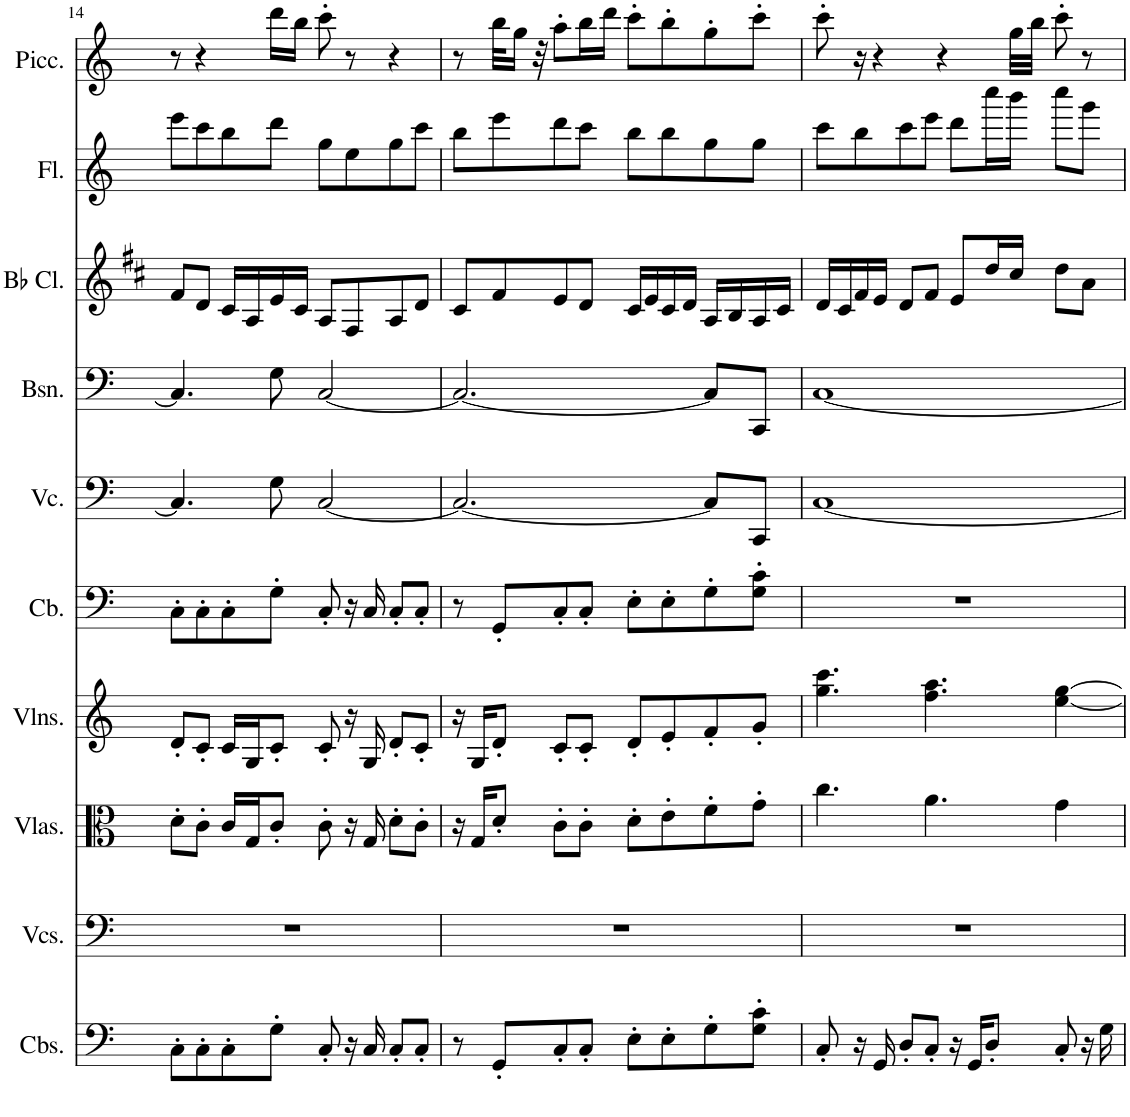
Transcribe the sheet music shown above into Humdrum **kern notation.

**kern	**kern	**kern	**kern	**kern	**kern	**kern	**kern	**kern	**kern
*part10	*part9	*part8	*part7	*part6	*part5	*part4	*part3	*part2	*part1
*staff10	*staff9	*staff8	*staff7	*staff6	*staff5	*staff4	*staff3	*staff2	*staff1
*I"Contrabasses	*I"Violoncellos	*I"Violas	*I"Violins	*I"Contrabass	*I"Violoncello	*I"Bassoon	*I"Bb Clarinet	*I"Flute	*I"Piccolo
*I'Cbs.	*I'Vcs.	*I'Vlas.	*I'Vlns.	*I'Cb.	*I'Vc.	*I'Bsn.	*I'Bb Cl.	*I'Fl.	*I'Picc.
!!LO:PB:g=z
*clefF4	*clefF4	*clefC3	*clefG2	*clefF4	*clefF4	*clefF4	*clefG2	*clefG2	*clefG2
*Trd7c12	*	*	*	*Trd7c12	*	*	*Trd1c2	*	*Trd-7c-12
*k[]	*k[]	*k[]	*k[]	*k[]	*k[]	*k[]	*k[f#c#]	*k[]	*k[]
*M4/4	*M4/4	*M4/4	*M4/4	*M4/4	*M4/4	*M4/4	*M4/4	*M4/4	*M4/4
=14	=14	=14	=14	=14	=14	=14	=14	=14	=14
8C'\L	1r	8d'\L	8d'/L	8C'\L	4.C/]	4.C/]	8f#/L	8eee\L	8r
8C'\	.	8c'\J	8c'/J	8C'\	.	.	8d/J	8ccc\	4r
8C'\	.	16c/LL	16c/LL	8C'\	.	.	16c#/LL	8bb\	.
.	.	16G/J	16G/J	.	.	.	16A/	.	.
8G'\J	.	8c'/J	8c'/J	8G'\J	8G\	8G\	16e/	8ddd\J	16ddd\LL
.	.	.	.	.	.	.	16c#/JJ	.	16bb\JJ
8C'/	.	8c'\	8c'/	8C'/	[2C/	[2C/	8A/L	8gg\L	8ccc'\
16r	.	16r	16r	16r	.	.	8F#/	8ee\	8r
16C/	.	16G/	16G/	16C/	.	.	.	.	.
8C'/L	.	8d'\L	8d'/L	8C'/L	.	.	8A/	8gg\	4r
8C'/J	.	8c'\J	8c'/J	8C'/J	.	.	8d/J	8ccc\J	.
=15	=15	=15	=15	=15	=15	=15	=15	=15	=15
8r	1r	16r	16r	8r	2.C/_	2.C/_	8c#/L	8bb\L	8r
.	.	16G/KL	16G/KL	.	.	.	.	.	.
8GG'/L	.	8d'/J	8d'/J	8GG'/L	.	.	8f#/	8eee\	32bb\KLL
.	.	.	.	.	.	.	.	.	16gg\JJ
.	.	.	.	.	.	.	.	.	32r
8C'/	.	8c'\L	8c'/L	8C'/	.	.	8e/	8ddd\	8aa'\L
8C'/J	.	8c'\J	8c'/J	8C'/J	.	.	8d/J	8ccc\J	16bb\L
.	.	.	.	.	.	.	.	.	16ddd\JJ
8E'\L	.	8d'\L	8d'/L	8E'\L	.	.	16c#/LL	8bb\L	8ccc'\L
.	.	.	.	.	.	.	16e/	.	.
8E'\	.	8e'\	8e'/	8E'\	.	.	16c#/	8bb\	8bb'\
.	.	.	.	.	.	.	16d/JJ	.	.
8G'\	.	8f'\	8f'/	8G'\	8C/L]	8C/L]	16A/LL	8gg\	8gg'\
.	.	.	.	.	.	.	16B/	.	.
8G\' 8c\'J	.	8g'\J	8g'/J	8G\' 8c\'J	8CC/J	8CC/J	16A/	8gg\J	8ccc'\J
.	.	.	.	.	.	.	16c#/JJ	.	.
=16	=16	=16	=16	=16	=16	=16	=16	=16	=16
8C'/	1r	4.cc\	4.gg\ 4.ccc\	1r	[1C	[1C	16d/LL	8ccc\L	8ccc'\
.	.	.	.	.	.	.	16c#/	.	.
16r	.	.	.	.	.	.	16f#/	8bb\	16r
16GG/	.	.	.	.	.	.	16e/JJ	.	4r
8D'/L	.	.	.	.	.	.	8d/L	8ccc\	.
8C'/J	.	4.a\	4.ff\ 4.aa\	.	.	.	8f#/J	8eee\J	.
.	.	.	.	.	.	.	.	.	4r
16r	.	.	.	.	.	.	8e/L	8ddd\L	.
16GG/KL	.	.	.	.	.	.	.	.	.
8D'/J	.	.	.	.	.	.	16dd/L	16cccc\L	.
.	.	.	.	.	.	.	16cc#/JJ	16bbb\JJ	32gg\LLL
.	.	.	.	.	.	.	.	.	32bb\JJJ
8C'/	.	4g\	[4ee\ [4gg\	.	.	.	8dd\L	8cccc\L	8ccc'\
16r	.	.	.	.	.	.	8a\J	8ggg\J	8r
16G\	.	.	.	.	.	.	.	.	.
=	=	=	=	=	=	=	=	=	=
*-	*-	*-	*-	*-	*-	*-	*-	*-	*-
